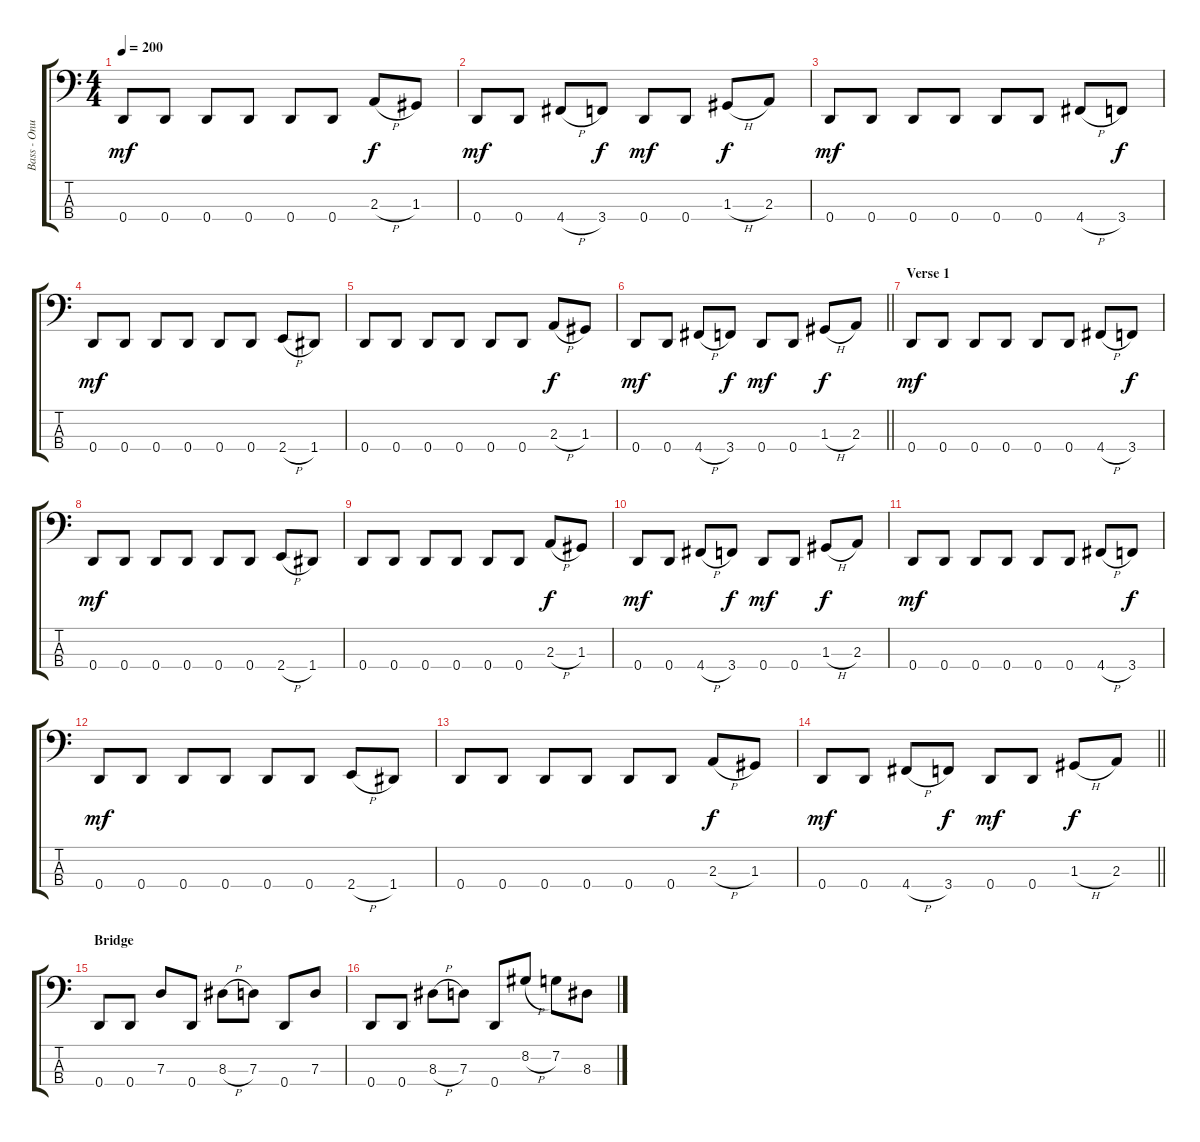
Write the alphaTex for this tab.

\track ("Bass - Onur" "Bass - Onu") {instrument electricbasspick}
\staff {score tabs}
\tuning (F2 C2 G1 D1) {hide}
\ts (4 4)
\tempo 200
\clef f4
\ks c
0.4.8{dy mf} 0.4.8 0.4.8 0.4.8 0.4.8 0.4.8 2.3{h}.8{dy f} 1.3.8 |
0.4.8{dy mf} 0.4.8 4.4{h}.8 3.4.8{dy f} 0.4.8{dy mf} 0.4.8 1.3{h}.8{dy f} 2.3.8 |
0.4.8{dy mf} 0.4.8 0.4.8 0.4.8 0.4.8 0.4.8 4.4{h}.8 3.4.8{dy f} |
0.4.8{dy mf} 0.4.8 0.4.8 0.4.8 0.4.8 0.4.8 2.4{h}.8 1.4.8 |
0.4.8 0.4.8 0.4.8 0.4.8 0.4.8 0.4.8 2.3{h}.8{dy f} 1.3.8 |
\barLineRight lightlight
0.4.8{dy mf} 0.4.8 4.4{h}.8 3.4.8{dy f} 0.4.8{dy mf} 0.4.8 1.3{h}.8{dy f} 2.3.8 |
\section ("" "Verse 1")
0.4.8{dy mf} 0.4.8 0.4.8 0.4.8 0.4.8 0.4.8 4.4{h}.8 3.4.8{dy f} |
0.4.8{dy mf} 0.4.8 0.4.8 0.4.8 0.4.8 0.4.8 2.4{h}.8 1.4.8 |
0.4.8 0.4.8 0.4.8 0.4.8 0.4.8 0.4.8 2.3{h}.8{dy f} 1.3.8 |
0.4.8{dy mf} 0.4.8 4.4{h}.8 3.4.8{dy f} 0.4.8{dy mf} 0.4.8 1.3{h}.8{dy f} 2.3.8 |
0.4.8{dy mf} 0.4.8 0.4.8 0.4.8 0.4.8 0.4.8 4.4{h}.8 3.4.8{dy f} |
0.4.8{dy mf} 0.4.8 0.4.8 0.4.8 0.4.8 0.4.8 2.4{h}.8 1.4.8 |
0.4.8 0.4.8 0.4.8 0.4.8 0.4.8 0.4.8 2.3{h}.8{dy f} 1.3.8 |
\barLineRight lightlight
0.4.8{dy mf} 0.4.8 4.4{h}.8 3.4.8{dy f} 0.4.8{dy mf} 0.4.8 1.3{h}.8{dy f} 2.3.8 |
\section ("" "Bridge")
0.4.8 0.4.8 7.3.8 0.4.8 8.3{h}.8 7.3.8 0.4.8 7.3.8 |
0.4.8 0.4.8 8.3{h}.8 7.3.8 0.4.8 8.2{h}.8 7.2.8 8.3.8
